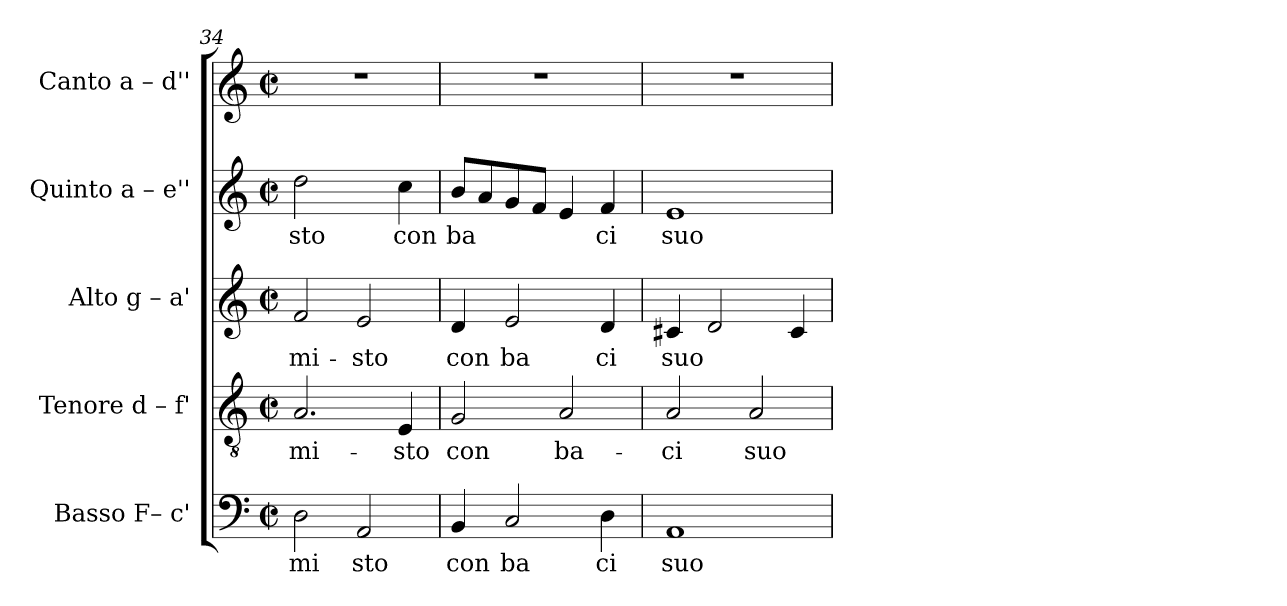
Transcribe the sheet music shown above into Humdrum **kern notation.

**kern	**text	**kern	**text	**kern	**text	**kern	**text	**kern
*part5	*part5	*part4	*part4	*part3	*part3	*part2	*part2	*part1
*staff5	*staff5	*staff4	*staff4	*staff3	*staff3	*staff2	*staff2	*staff1
*I"Basso  F– c'	*	*I"Tenore  d – f'	*	*I"Alto  g – a'	*	*I"Quinto  a – e''	*	*I"Canto  a – d''
*clefF4	*	*clefGv2	*	*clefG2	*	*clefG2	*	*clefG2
*k[]	*	*k[]	*	*k[]	*	*k[]	*	*k[]
*C:	*	*C:	*	*C:	*	*C:	*	*C:
*M2/2	*	*M2/2	*	*M2/2	*	*M2/2	*	*M2/2
*met(c|)	*	*met(c|)	*	*met(c|)	*	*met(c|)	*	*met(c|)
=34	=34	=34	=34	=34	=34	=34	=34	=34
!	!LO:LY:b:cj	!	!LO:LY:b:rj	!	!LO:LY:b:rj	!	!LO:LY:b:rj	!
2D\	mi	2.A/	mi-	2f/	mi-	2dd\	sto	1r
!	!LO:LY:b:cj	!	!	!	!LO:LY:b:rj	!	!	!
2AA/	sto	.	.	2e/	-sto	4ryy	.	.
!	!	!	!LO:LY:b:rj	!	!	!	!LO:LY:b:rj	!
.	.	4E/	-sto	.	.	4cc\	con	.
!!LO:PB:g=z
=35	=35	=35	=35	=35	=35	=35	=35	=35
!	!LO:LY:b:cj	!	!LO:LY:b:rj	!	!LO:LY:b:rj	!	!LO:LY:b:rj	!
4BB/	con	2G/	con	4d/	con	8b/L	ba	1r
!	!	!	!	!	!	!	!LO:LY:b:rj	!
.	.	.	.	.	.	8a/	.	.
!	!LO:LY:b:cj	!	!	!	!LO:LY:b:rj	!	!LO:LY:b:rj	!
2C/	ba	.	.	2e/	ba	8g/	.	.
!	!	!	!	!	!	!	!LO:LY:b:rj	!
.	.	.	.	.	.	8f/J	.	.
!	!	!	!LO:LY:b:rj	!	!	!	!LO:LY:b:rj	!
.	.	2A/	ba-	.	.	4e/	.	.
!	!LO:LY:b:cj	!	!	!	!LO:LY:b:rj	!	!LO:LY:b:rj	!
4D\	ci	.	.	4d/	ci	4f/	ci	.
=36	=36	=36	=36	=36	=36	=36	=36	=36
!	!LO:LY:b:cj	!	!LO:LY:b:rj	!	!LO:LY:b:rj	!	!LO:LY:b:rj	!
1AA	suo	2A/	-ci	4c#X/	suo	1e	suo	1r
!	!	!	!	!	!LO:LY:b:rj	!	!	!
.	.	.	.	2d/	.	.	.	.
!	!	!	!LO:LY:b:rj	!	!	!	!	!
.	.	2A/	suo-	.	.	.	.	.
!	!	!	!	!	!LO:LY:b:rj	!	!	!
.	.	.	.	4c#/	.	.	.	.
=	=	=	=	=	=	=	=	=
*-	*-	*-	*-	*-	*-	*-	*-	*-
